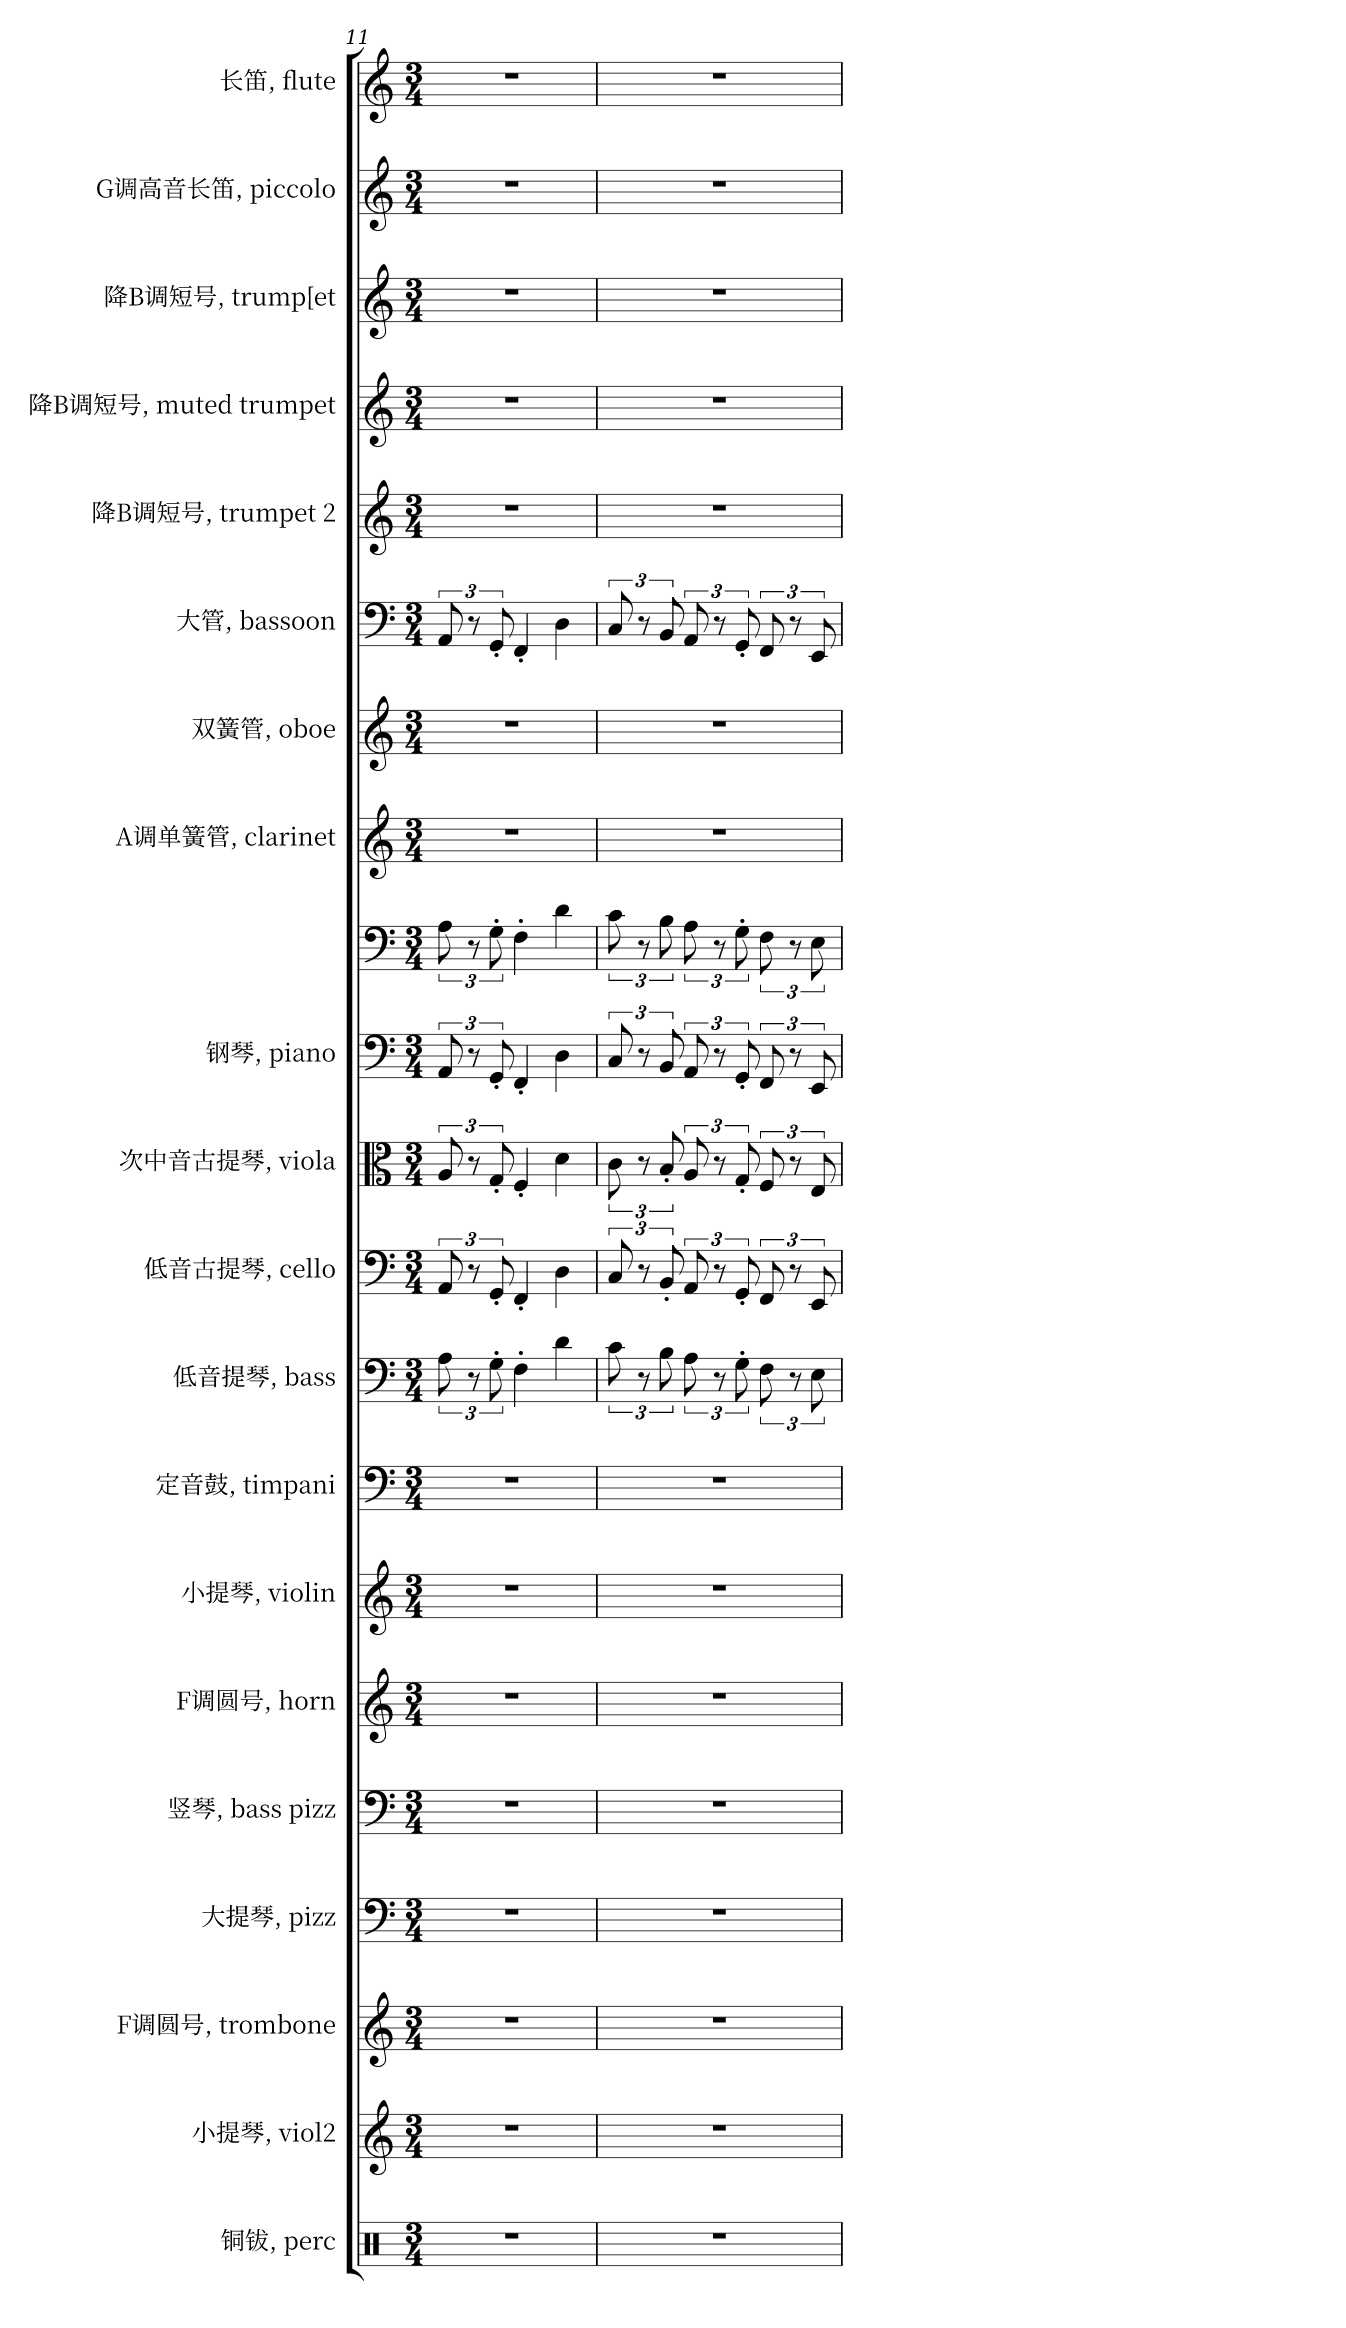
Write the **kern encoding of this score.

**kern	**kern	**kern	**kern	**kern	**kern	**kern	**kern	**kern	**kern	**kern	**kern	**kern	**kern	**kern	**kern	**kern	**kern	**kern	**kern	**kern
*part20	*part19	*part18	*part17	*part16	*part15	*part14	*part13	*part12	*part11	*part10	*part9	*part9	*part8	*part7	*part6	*part5	*part4	*part3	*part2	*part1
*staff21	*staff20	*staff19	*staff18	*staff17	*staff16	*staff15	*staff14	*staff13	*staff12	*staff11	*staff10	*staff9	*staff8	*staff7	*staff6	*staff5	*staff4	*staff3	*staff2	*staff1
*I"铜钹, perc	*I"小提琴, viol2	*I"F调圆号, trombone	*I"大提琴, pizz	*I"竖琴, bass pizz	*I"F调圆号, horn	*I"小提琴, violin	*I"定音鼓, timpani	*I"低音提琴, bass	*I"低音古提琴, cello	*I"次中音古提琴, viola	*I"钢琴, piano	*	*I"A调单簧管, clarinet	*I"双簧管, oboe	*I"大管, bassoon	*I"降B调短号, trumpet 2	*I"降B调短号, muted trumpet	*I"降B调短号, trump[et	*I"G调高音长笛, piccolo	*I"长笛, flute
*	*	*	*	*	*I'F Hn.	*I'Vln.	*I'Timp.	*	*	*	*I'Pno.	*	*I'A Cl.	*I'Ob.	*I'Bsn.	*	*	*	*	*I'Fl.
!!LO:PB:g=z
*clefX	*clefG2	*clefG2	*clefF4	*clefF4	*clefG2	*clefG2	*clefF4	*clefF4	*clefF4	*clefC3	*clefF4	*clefF4	*clefG2	*clefG2	*clefF4	*clefG2	*clefG2	*clefG2	*clefG2	*clefG2
*	*	*ITrd4c7	*	*	*ITrd4c7	*	*	*ITrd7c12	*	*	*	*	*ITrd2c3	*	*	*ITrd1c2	*ITrd1c2	*ITrd1c2	*ITrd-4c-7	*
*k[]	*k[]	*k[b-]	*k[]	*k[]	*k[b-]	*k[]	*k[]	*k[]	*k[]	*k[]	*k[]	*k[]	*k[f#c#g#]	*k[]	*k[]	*k[b-e-]	*k[b-e-]	*k[b-e-]	*k[f#]	*k[]
*M3/4	*M3/4	*M3/4	*M3/4	*M3/4	*M3/4	*M3/4	*M3/4	*M3/4	*M3/4	*M3/4	*M3/4	*M3/4	*M3/4	*M3/4	*M3/4	*M3/4	*M3/4	*M3/4	*M3/4	*M3/4
=11	=11	=11	=11	=11	=11	=11	=11	=11	=11	=11	=11	=11	=11	=11	=11	=11	=11	=11	=11	=11
2.r	2.r	2.r	2.r	2.r	2.r	2.r	2.r	12AA\	12AA/	12A/	12AA/	12A\	2.r	2.r	12AA/	2.r	2.r	2.r	2.r	2.r
.	.	.	.	.	.	.	.	12r	12r	12r	12r	12r	.	.	12r	.	.	.	.	.
.	.	.	.	.	.	.	.	12GG'\	12GG'/	12G'/	12GG'/	12G'\	.	.	12GG'/	.	.	.	.	.
.	.	.	.	.	.	.	.	4FF'\	4FF'/	4F'/	4FF'/	4F'\	.	.	4FF'/	.	.	.	.	.
.	.	.	.	.	.	.	.	4D\	4D\	4d\	4D\	4d\	.	.	4D\	.	.	.	.	.
=12	=12	=12	=12	=12	=12	=12	=12	=12	=12	=12	=12	=12	=12	=12	=12	=12	=12	=12	=12	=12
2.r	2.r	2.r	2.r	2.r	2.r	2.r	2.r	12C\	12C/	12c\	12C/	12c\	2.r	2.r	12C/	2.r	2.r	2.r	2.r	2.r
.	.	.	.	.	.	.	.	12r	12r	12r	12r	12r	.	.	12r	.	.	.	.	.
.	.	.	.	.	.	.	.	12BB\	12BB'/	12B'/	12BB/	12B\	.	.	12BB/	.	.	.	.	.
.	.	.	.	.	.	.	.	12AA\	12AA/	12A/	12AA/	12A\	.	.	12AA/	.	.	.	.	.
.	.	.	.	.	.	.	.	12r	12r	12r	12r	12r	.	.	12r	.	.	.	.	.
.	.	.	.	.	.	.	.	12GG'\	12GG'/	12G'/	12GG'/	12G'\	.	.	12GG'/	.	.	.	.	.
.	.	.	.	.	.	.	.	12FF\	12FF/	12F/	12FF/	12F\	.	.	12FF/	.	.	.	.	.
.	.	.	.	.	.	.	.	12r	12r	12r	12r	12r	.	.	12r	.	.	.	.	.
.	.	.	.	.	.	.	.	12EE\	12EE/	12E/	12EE/	12E\	.	.	12EE/	.	.	.	.	.
=	=	=	=	=	=	=	=	=	=	=	=	=	=	=	=	=	=	=	=	=
*-	*-	*-	*-	*-	*-	*-	*-	*-	*-	*-	*-	*-	*-	*-	*-	*-	*-	*-	*-	*-
